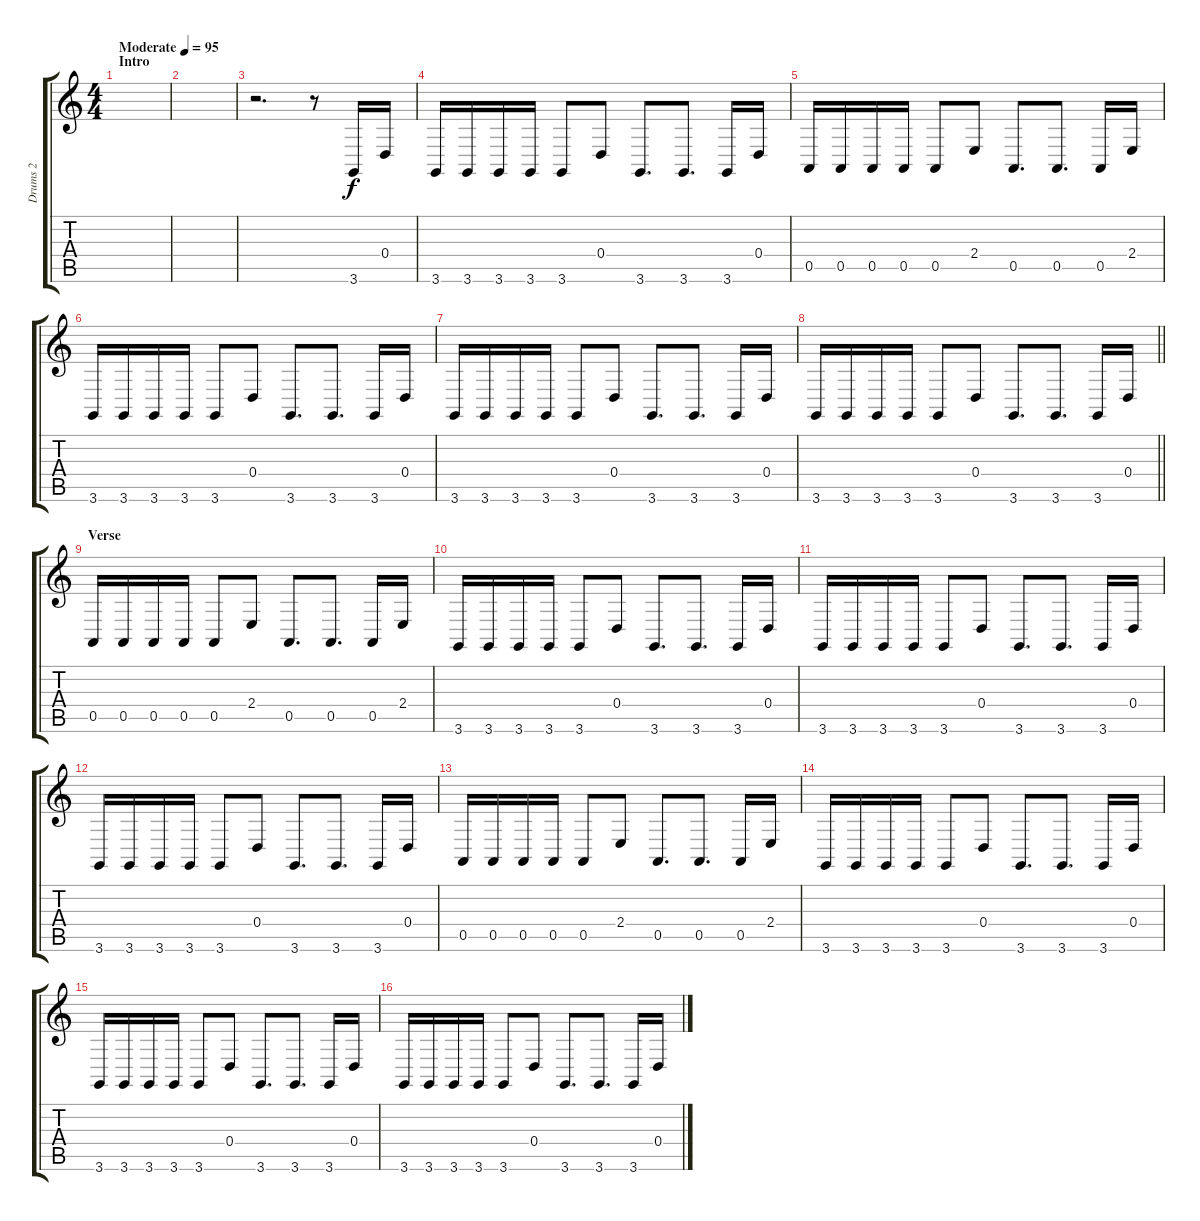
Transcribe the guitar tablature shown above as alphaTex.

\track ("Drums 2" "Drums 2") {instrument synthdrum}
\staff {score tabs}
\tuning (E4 B3 G3 D3 A2 E2) {hide}
\ts (4 4)
\section ("" "Intro")
\tempo (95 "Moderate")
\clef g2
\ks c
|
|
r.2{d} r.8 3.6.16 0.4.16 |
3.6.16 3.6.16 3.6.16 3.6.16 3.6.8 0.4.8 3.6.8{d} 3.6.8{d} 3.6.16 0.4.16 |
0.5.16 0.5.16 0.5.16 0.5.16 0.5.8 2.4.8 0.5.8{d} 0.5.8{d} 0.5.16 2.4.16 |
3.6.16 3.6.16 3.6.16 3.6.16 3.6.8 0.4.8 3.6.8{d} 3.6.8{d} 3.6.16 0.4.16 |
3.6.16 3.6.16 3.6.16 3.6.16 3.6.8 0.4.8 3.6.8{d} 3.6.8{d} 3.6.16 0.4.16 |
\barLineRight lightlight
3.6.16 3.6.16 3.6.16 3.6.16 3.6.8 0.4.8 3.6.8{d} 3.6.8{d} 3.6.16 0.4.16 |
\section ("" "Verse")
0.5.16 0.5.16 0.5.16 0.5.16 0.5.8 2.4.8 0.5.8{d} 0.5.8{d} 0.5.16 2.4.16 |
3.6.16 3.6.16 3.6.16 3.6.16 3.6.8 0.4.8 3.6.8{d} 3.6.8{d} 3.6.16 0.4.16 |
3.6.16 3.6.16 3.6.16 3.6.16 3.6.8 0.4.8 3.6.8{d} 3.6.8{d} 3.6.16 0.4.16 |
3.6.16 3.6.16 3.6.16 3.6.16 3.6.8 0.4.8 3.6.8{d} 3.6.8{d} 3.6.16 0.4.16 |
0.5.16 0.5.16 0.5.16 0.5.16 0.5.8 2.4.8 0.5.8{d} 0.5.8{d} 0.5.16 2.4.16 |
3.6.16 3.6.16 3.6.16 3.6.16 3.6.8 0.4.8 3.6.8{d} 3.6.8{d} 3.6.16 0.4.16 |
3.6.16 3.6.16 3.6.16 3.6.16 3.6.8 0.4.8 3.6.8{d} 3.6.8{d} 3.6.16 0.4.16 |
3.6.16 3.6.16 3.6.16 3.6.16 3.6.8 0.4.8 3.6.8{d} 3.6.8{d} 3.6.16 0.4.16
